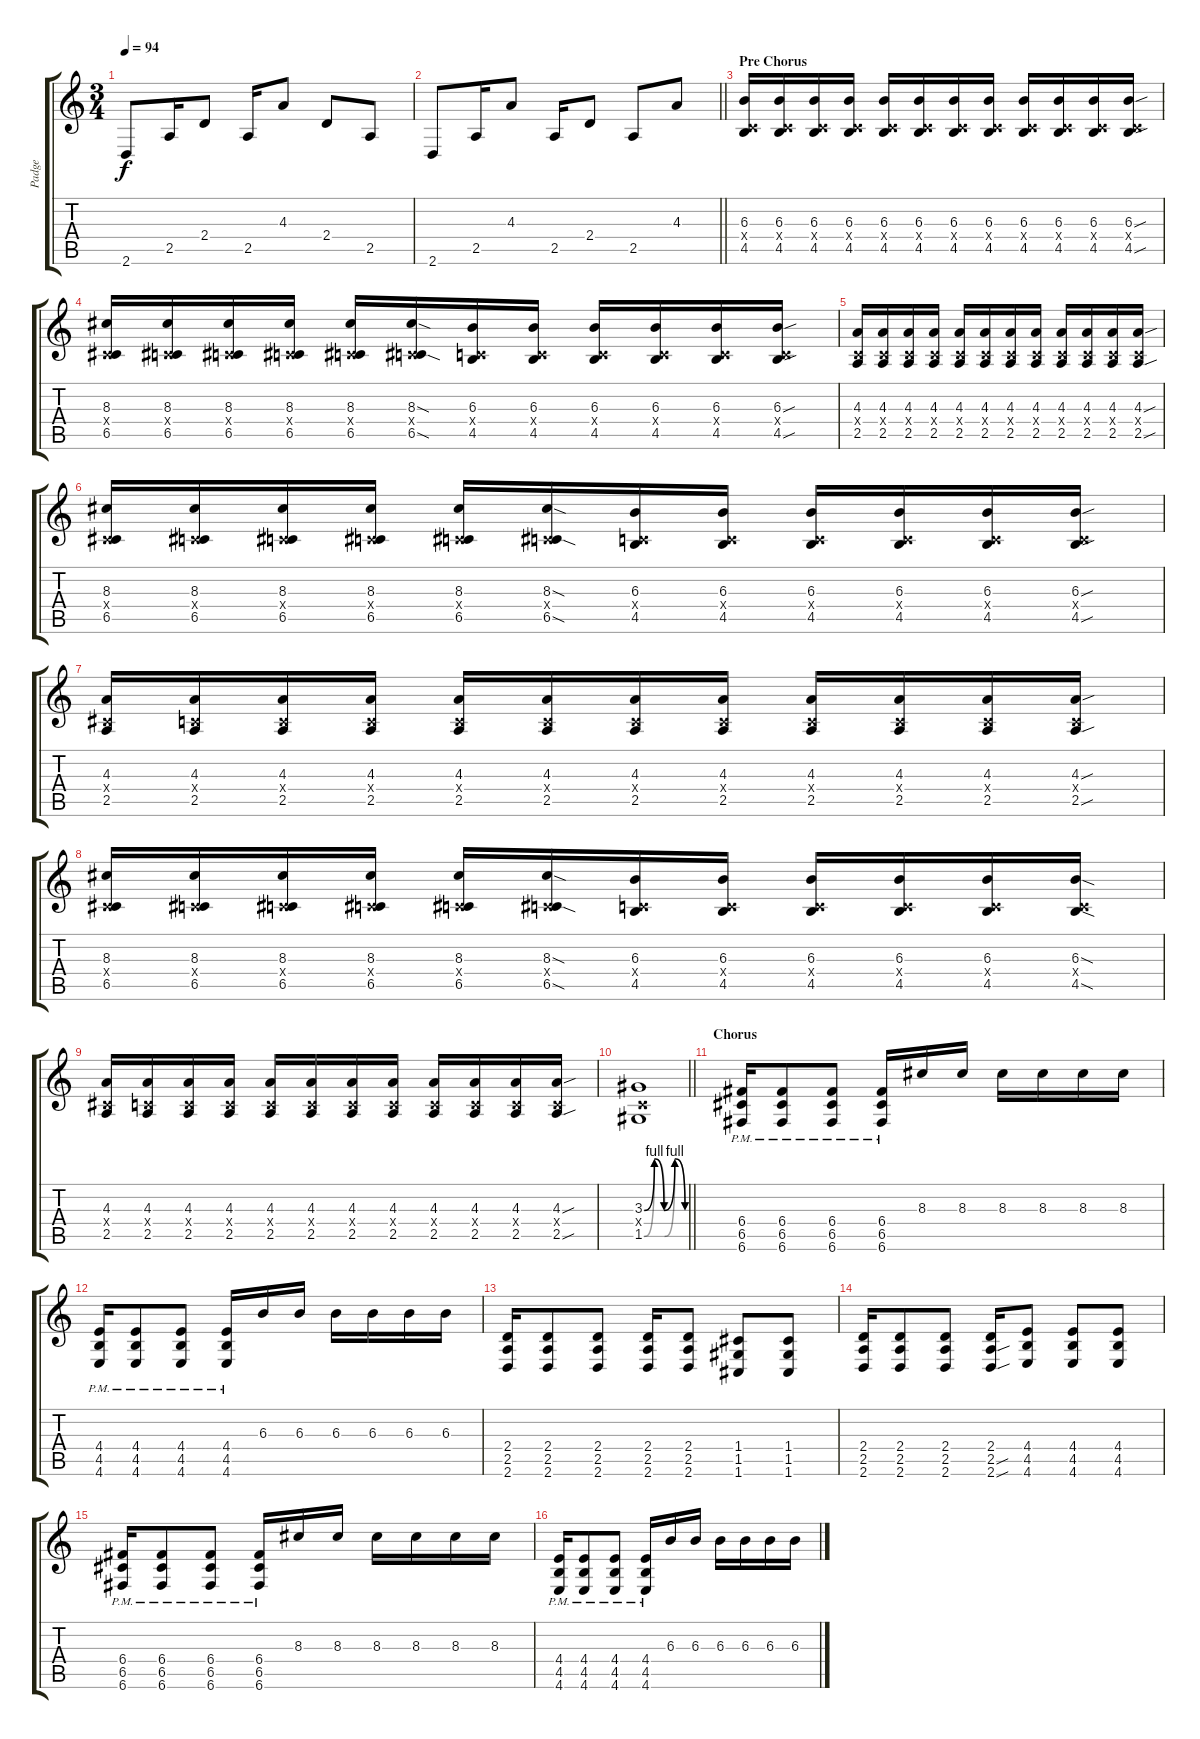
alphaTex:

\track ("Padge" "Padge") {instrument distortionguitar}
\staff {score tabs}
\tuning (D4 A3 F3 C3 G2 C2) {hide}
\ts (3 4)
\tempo 94
\clef g2
\ks c
2.6.8{dy f} 2.5.16 2.4.8 2.5.16 4.3.8 2.4.8 2.5.8 |
\barLineRight lightlight
2.6.8 2.5.16 4.3.8 2.5.16 2.4.8 2.5.8 4.3.8 |
\section ("" "Pre Chorus")
(6.3 0.4{x} 4.5).16{balance 2 instrument distortionguitar} (6.3 0.4{x} 4.5).16 (6.3 0.4{x} 4.5).16 (6.3 0.4{x} 4.5).16 (6.3 0.4{x} 4.5).16 (6.3 0.4{x} 4.5).16 (6.3 0.4{x} 4.5).16 (6.3 0.4{x} 4.5).16 (6.3 0.4{x} 4.5).16 (6.3 0.4{x} 4.5).16 (6.3 0.4{x} 4.5).16 (6.3{sou} 0.4{x} 4.5{sou}).16 |
(8.3 0.4{x} 6.5).16 (8.3 0.4{x} 6.5).16 (8.3 0.4{x} 6.5).16 (8.3 0.4{x} 6.5).16 (8.3 0.4{x} 6.5).16 (8.3{sod} 0.4{x} 6.5{sod}).16 (6.3 0.4{x} 4.5).16 (6.3 0.4{x} 4.5).16 (6.3 0.4{x} 4.5).16 (6.3 0.4{x} 4.5).16 (6.3 0.4{x} 4.5).16 (6.3{sou} 0.4{x} 4.5{sou}).16 |
(4.3 0.4{x} 2.5).16 (4.3 0.4{x} 2.5).16 (4.3 0.4{x} 2.5).16 (4.3 0.4{x} 2.5).16 (4.3 0.4{x} 2.5).16 (4.3 0.4{x} 2.5).16 (4.3 0.4{x} 2.5).16 (4.3 0.4{x} 2.5).16 (4.3 0.4{x} 2.5).16 (4.3 0.4{x} 2.5).16 (4.3 0.4{x} 2.5).16 (4.3{sou} 0.4{x} 2.5{sou}).16 |
(8.3 0.4{x} 6.5).16 (8.3 0.4{x} 6.5).16 (8.3 0.4{x} 6.5).16 (8.3 0.4{x} 6.5).16 (8.3 0.4{x} 6.5).16 (8.3{sod} 0.4{x} 6.5{sod}).16 (6.3 0.4{x} 4.5).16 (6.3 0.4{x} 4.5).16 (6.3 0.4{x} 4.5).16 (6.3 0.4{x} 4.5).16 (6.3 0.4{x} 4.5).16 (6.3{sou} 0.4{x} 4.5{sou}).16 |
(4.3 1.4{x} 2.5).16 (4.3 0.4{x} 2.5).16 (4.3 0.4{x} 2.5).16 (4.3 0.4{x} 2.5).16 (4.3 0.4{x} 2.5).16 (4.3 0.4{x} 2.5).16 (4.3 0.4{x} 2.5).16 (4.3 0.4{x} 2.5).16 (4.3 0.4{x} 2.5).16 (4.3 0.4{x} 2.5).16 (4.3 0.4{x} 2.5).16 (4.3{sou} 0.4{x} 2.5{sou}).16 |
(8.3 0.4{x} 6.5).16 (8.3 0.4{x} 6.5).16 (8.3 0.4{x} 6.5).16 (8.3 0.4{x} 6.5).16 (8.3 0.4{x} 6.5).16 (8.3{sod} 0.4{x} 6.5{sod}).16 (6.3 0.4{x} 4.5).16 (6.3 0.4{x} 4.5).16 (6.3 0.4{x} 4.5).16 (6.3 0.4{x} 4.5).16 (6.3 0.4{x} 4.5).16 (6.3{sod} 0.4{x} 4.5{sod}).16 |
(4.3 1.4{x} 2.5).16 (4.3 0.4{x} 2.5).16 (4.3 0.4{x} 2.5).16 (4.3 0.4{x} 2.5).16 (4.3 0.4{x} 2.5).16 (4.3 0.4{x} 2.5).16 (4.3 0.4{x} 2.5).16 (4.3 0.4{x} 2.5).16 (4.3 0.4{x} 2.5).16 (4.3 0.4{x} 2.5).16 (4.3 0.4{x} 2.5).16 (4.3{sou} 0.4{x} 2.5{sou}).16 |
\barLineRight lightlight
(3.3{be (custom 0 0 15 4 29 0 45 4 60 0)} 0.4{x} 1.5{be (custom 0 0 15 4 30 0 45 4 60 0)}).1 |
\section ("" "Chorus")
(6.4 6.5{pm} 6.6{pm}).16 (6.4 6.5{pm} 6.6{pm}).8 (6.4 6.5{pm} 6.6{pm}).8 (6.4 6.5{pm} 6.6{pm}).16 8.3.16 8.3.16 8.3.16 8.3.16 8.3.16 8.3.16 |
(4.4 4.5{pm} 4.6{pm}).16 (4.4 4.5{pm} 4.6{pm}).8 (4.4 4.5{pm} 4.6{pm}).8 (4.4 4.5{pm} 4.6{pm}).16 6.3.16 6.3.16 6.3.16 6.3.16 6.3.16 6.3.16 |
(2.4 2.5 2.6).16 (2.4 2.5 2.6).8 (2.4 2.5 2.6).8 (2.4 2.5 2.6).16 (2.4 2.5 2.6).8 (1.4 1.5 1.6).8 (1.4 1.5 1.6).8 |
(2.4 2.5 2.6).16 (2.4 2.5 2.6).8 (2.4 2.5 2.6).8 (2.4 2.5{sou} 2.6{sou}).16 (4.4 4.5 4.6).8 (4.4 4.5 4.6).8 (4.4 4.5 4.6).8 |
(6.4 6.5{pm} 6.6{pm}).16 (6.4 6.5{pm} 6.6{pm}).8 (6.4 6.5{pm} 6.6{pm}).8 (6.4 6.5{pm} 6.6{pm}).16 8.3.16 8.3.16 8.3.16 8.3.16 8.3.16 8.3.16 |
(4.4 4.5{pm} 4.6{pm}).16 (4.4 4.5{pm} 4.6{pm}).8 (4.4 4.5{pm} 4.6{pm}).8 (4.4 4.5{pm} 4.6{pm}).16 6.3.16 6.3.16 6.3.16 6.3.16 6.3.16 6.3.16
